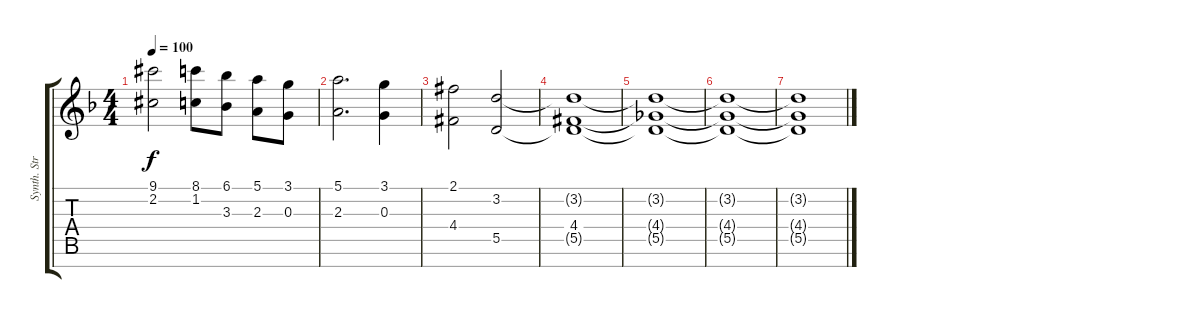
\track ("Synth. Strings" "Synth. Str") {instrument stringensemble1}
\staff {score tabs}
\tuning (E5 B4 G4 D4 A3 E3 B2) {hide}
\ts (4 4)
\tempo 100
\clef g2
\ks f
(9.1{acc #} 2.2{acc #}).2{dy f} (8.1 1.2).8 (6.1 3.3).8 (5.1 2.3).8 (3.1 0.3).8 |
(5.1 2.3).2{d} (3.1 0.3).4 |
(2.1{acc #} 4.4{acc #}).2 (3.2 5.5).2 |
(3.2{t} 4.4{acc #} 5.5{t}).1 |
(3.2{t} 4.4{t} 5.5{t}).1 |
(3.2{t} 4.4{t} 5.5{t}).1 |
(3.2{t} 4.4{t} 5.5{t}).1
